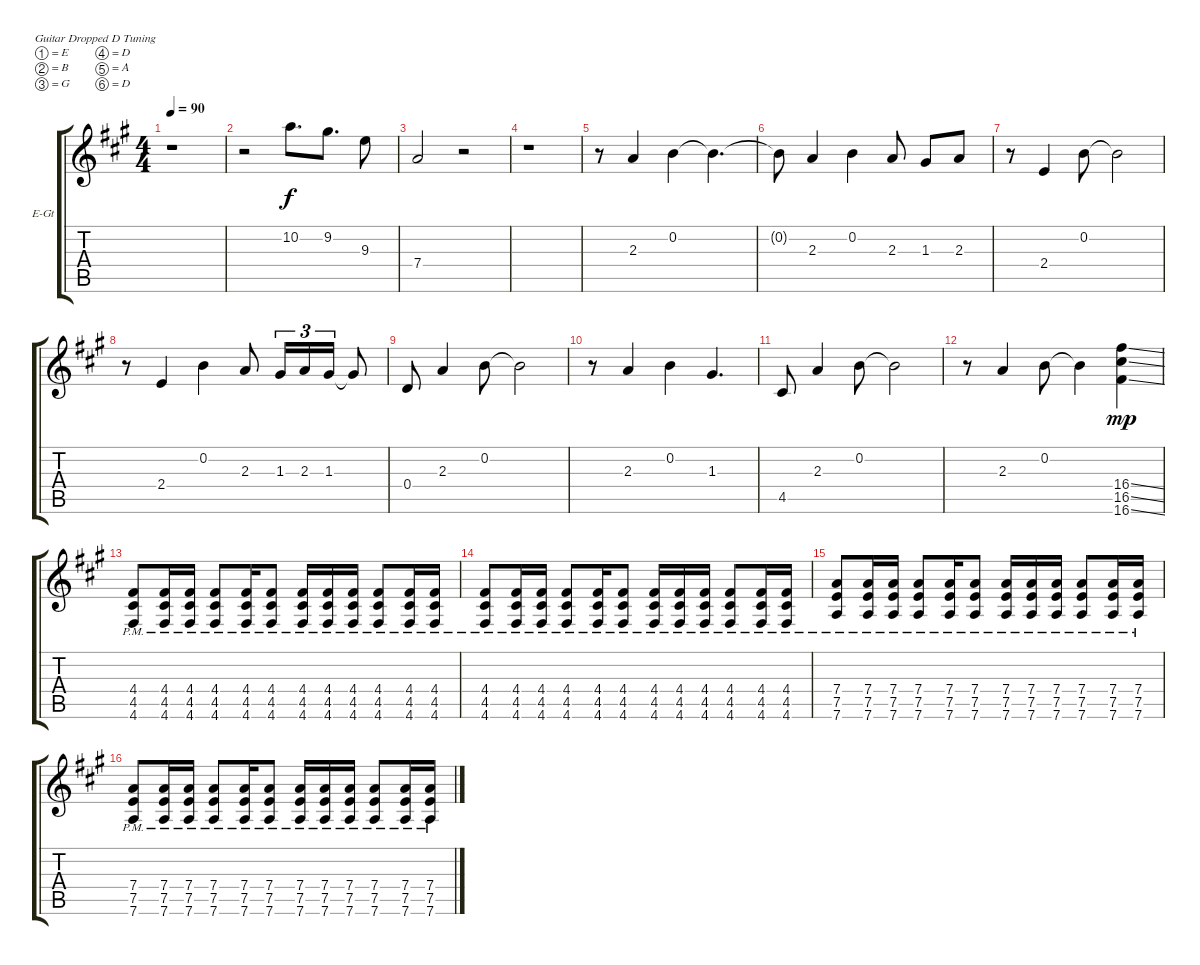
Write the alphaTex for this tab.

\bracketExtendMode groupsimilarinstruments
\firstSystemTrackNameOrientation horizontal
\otherSystemsTrackNameOrientation horizontal
\track ("Electric Guitar 1" "E-Gt") {instrument distortionguitar}
\staff {score tabs}
\tuning (E4 B3 G3 D3 A2 D2)
\ts (4 4)
\tempo 90
\clef g2
\ks f#minor
r.1{dy f} |
r.2 10.2.8{d} 9.2.8{d} 9.3.8 |
7.4.2 r.2 |
r.1 |
r.8 2.3.4 0.2.4 0.2{t}.4{d} |
0.2{t}.8 2.3.4 0.2.4 2.3.8 1.3.8 2.3.8 |
r.8 2.4.4 0.2.8 0.2{t}.2 |
r.8 2.4.4 0.2.4 2.3.8 1.3.16{tu (3 2)} 2.3.16{tu (3 2)} 1.3.16{tu (3 2)} 1.3{t}.8 |
0.4.8 2.3.4 0.2.8 0.2{t}.2 |
r.8 2.3.4 0.2.4 1.3.4{d} |
4.5.8 2.3.4 0.2.8 0.2{t}.2 |
r.8 2.3.4 0.2.8 0.2{t}.4 (16.6{ss} 16.5{ss} 16.4{ss}).4{dy mp} |
(4.5{pm} 4.4{pm} 4.6{pm}).8 (4.6{pm} 4.5{pm} 4.4{pm}).16 (4.6{pm} 4.5{pm} 4.4{pm}).16 (4.6{pm} 4.4{pm} 4.5{pm}).8 (4.6{pm} 4.4{pm} 4.5{pm}).16 (4.6{pm} 4.5{pm} 4.4{pm}).8 (4.6{pm} 4.4{pm} 4.5{pm}).16 (4.6{pm} 4.5{pm} 4.4{pm}).16 (4.6{pm} 4.5{pm} 4.4{pm}).16 (4.6{pm} 4.5{pm} 4.4{pm}).8 (4.6{pm} 4.4{pm} 4.5{pm}).16 (4.6{pm} 4.5{pm} 4.4{pm}).16 |
(4.5{pm} 4.4{pm} 4.6{pm}).8 (4.6{pm} 4.5{pm} 4.4{pm}).16 (4.6{pm} 4.5{pm} 4.4{pm}).16 (4.6{pm} 4.4{pm} 4.5{pm}).8 (4.6{pm} 4.4{pm} 4.5{pm}).16 (4.6{pm} 4.5{pm} 4.4{pm}).8 (4.6{pm} 4.4{pm} 4.5{pm}).16 (4.6{pm} 4.5{pm} 4.4{pm}).16 (4.6{pm} 4.5{pm} 4.4{pm}).16 (4.6{pm} 4.5{pm} 4.4{pm}).8 (4.6{pm} 4.4{pm} 4.5{pm}).16 (4.6{pm} 4.5{pm} 4.4{pm}).16 |
(7.5{pm} 7.4{pm} 7.6{pm}).8 (7.6{pm} 7.5{pm} 7.4{pm}).16 (7.6{pm} 7.5{pm} 7.4{pm}).16 (7.6{pm} 7.4{pm} 7.5{pm}).8 (7.6{pm} 7.4{pm} 7.5{pm}).16 (7.6{pm} 7.5{pm} 7.4{pm}).8 (7.6{pm} 7.4{pm} 7.5{pm}).16 (7.6{pm} 7.5{pm} 7.4{pm}).16 (7.6{pm} 7.5{pm} 7.4{pm}).16 (7.6{pm} 7.5{pm} 7.4{pm}).8 (7.6{pm} 7.4{pm} 7.5{pm}).16 (7.6{pm} 7.5{pm} 7.4{pm}).16 |
(7.5{pm} 7.4{pm} 7.6{pm}).8 (7.6{pm} 7.5{pm} 7.4{pm}).16 (7.6{pm} 7.5{pm} 7.4{pm}).16 (7.6{pm} 7.4{pm} 7.5{pm}).8 (7.6{pm} 7.4{pm} 7.5{pm}).16 (7.6{pm} 7.5{pm} 7.4{pm}).8 (7.6{pm} 7.4{pm} 7.5{pm}).16 (7.6{pm} 7.5{pm} 7.4{pm}).16 (7.6{pm} 7.5{pm} 7.4{pm}).16 (7.6{pm} 7.5{pm} 7.4{pm}).8 (7.6{pm} 7.4{pm} 7.5{pm}).16 (7.6{pm} 7.5{pm} 7.4{pm}).16
